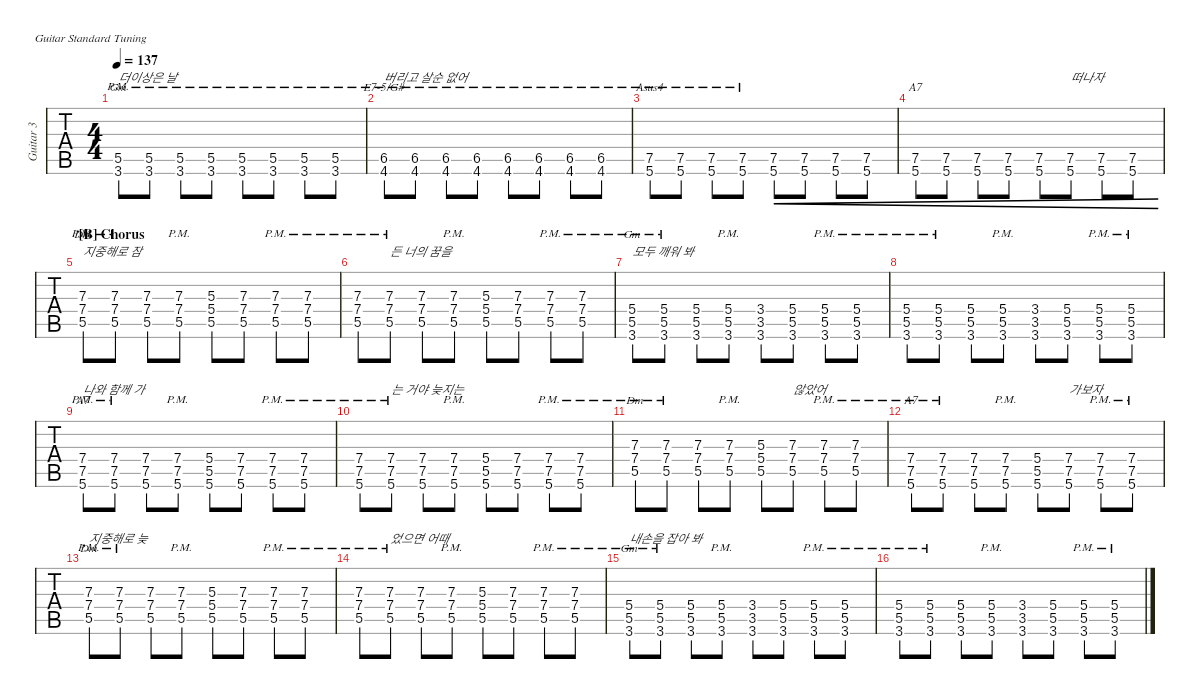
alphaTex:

\defaultSystemsLayout 4
\hideDynamics
\bracketExtendMode nobrackets
\track ("Guitar3" "Guitar 3") {defaultSystemsLayout 4 instrument overdrivenguitar}
\staff {tabs}
\tuning (E4 B3 G3 D3 A2 E2)
\chord ("Dm" x x 7 7 5 x) {firstfret 5 showdiagram false showfingering false}
\chord ("Gm" x x x 5 5 3) {showdiagram false showfingering false}
\chord ("A7" x x x 7 7 5) {firstfret 5 showdiagram false showfingering false}
\chord ("A7" x x x x 7 5) {firstfret 5 showdiagram false showfingering false}
\chord ("Gm" x x x x 5 3) {showdiagram false showfingering false}
\chord ("E7-5/G#" x x x x 6 4) {firstfret 4 showdiagram false showfingering false}
\chord ("Asus4" x x x x 7 5) {firstfret 5 showdiagram false showfingering false}
\ts (4 4)
\tempo 137
\clef g2
\ks f
(3.6{pm acc forcenatural} 5.5{pm acc forcenatural}).8{ch "Gm" txt "더이상은 날" dy mf} (3.6{pm acc forcenatural} 5.5{pm acc forcenatural}).8 (3.6{pm acc forcenatural} 5.5{pm acc forcenatural}).8 (3.6{pm acc forcenatural} 5.5{pm acc forcenatural}).8 (3.6{pm acc forcenatural} 5.5{pm acc forcenatural}).8 (3.6{pm acc forcenatural} 5.5{pm acc forcenatural}).8 (3.6{pm acc forcenatural} 5.5{pm acc forcenatural}).8 (3.6{pm acc forcenatural} 5.5{pm acc forcenatural}).8 |
(4.6{pm acc b} 6.5{pm acc b}).8{ch "E7-5/G#" txt "버리고 살순 없어"} (4.6{pm acc b} 6.5{pm acc b}).8 (4.6{pm acc b} 6.5{pm acc b}).8 (4.6{pm acc b} 6.5{pm acc b}).8 (4.6{pm acc b} 6.5{pm acc b}).8 (4.6{pm acc b} 6.5{pm acc b}).8 (4.6{pm acc b} 6.5{pm acc b}).8 (4.6{pm acc b} 6.5{pm acc b}).8 |
(5.6{pm acc forcenatural} 7.5{pm acc forcenatural}).8{ch "Asus4"} (5.6{pm acc forcenatural} 7.5{pm acc forcenatural}).8 (5.6{pm acc forcenatural} 7.5{pm acc forcenatural}).8 (5.6{pm acc forcenatural} 7.5{pm acc forcenatural}).8 (5.6{acc forcenatural} 7.5{acc forcenatural}).8{cre} (5.6{acc forcenatural} 7.5{acc forcenatural}).8{cre} (5.6{acc forcenatural} 7.5{acc forcenatural}).8{cre} (5.6{acc forcenatural} 7.5{acc forcenatural}).8{cre} |
(7.5{acc forcenatural} 5.6{acc forcenatural}).8{ch "A7" cre} (7.5{acc forcenatural} 5.6{acc forcenatural}).8{cre} (7.5{acc forcenatural} 5.6{acc forcenatural}).8{cre} (7.5{acc forcenatural} 5.6{acc forcenatural}).8{cre} (7.5{acc forcenatural} 5.6{acc forcenatural}).8{cre} (7.5{acc forcenatural} 5.6{acc forcenatural}).8{txt "떠나자" cre} (7.5{acc forcenatural} 5.6{acc forcenatural}).8{cre} (7.5{acc forcenatural} 5.6{acc forcenatural}).8{cre} |
\section ("B" "Chorus")
(5.5{pm acc forcenatural} 7.4{pm acc forcenatural} 7.3{pm acc forcenatural}).8{ch "Dm" txt "지중해로 잠"} (5.5{pm acc forcenatural} 7.4{pm acc forcenatural} 7.3{pm acc forcenatural}).8 (5.5{acc forcenatural} 7.4{acc forcenatural} 7.3{acc forcenatural}).8 (5.5{pm acc forcenatural} 7.4{pm acc forcenatural} 7.3{pm acc forcenatural}).8 (5.4{acc forcenatural} 5.3{acc forcenatural} 5.5{acc forcenatural}).8 (7.4{acc forcenatural} 5.5{acc forcenatural} 7.3{acc forcenatural}).8 (7.4{pm acc forcenatural} 5.5{pm acc forcenatural} 7.3{pm acc forcenatural}).8 (7.4{pm acc forcenatural} 5.5{pm acc forcenatural} 7.3{pm acc forcenatural}).8 |
(5.5{pm acc forcenatural} 7.4{pm acc forcenatural} 7.3{pm acc forcenatural}).8 (5.5{pm acc forcenatural} 7.4{pm acc forcenatural} 7.3{pm acc forcenatural}).8{txt "든 너의 꿈을"} (5.5{acc forcenatural} 7.4{acc forcenatural} 7.3{acc forcenatural}).8 (5.5{pm acc forcenatural} 7.4{pm acc forcenatural} 7.3{pm acc forcenatural}).8 (5.4{acc forcenatural} 5.3{acc forcenatural} 5.5{acc forcenatural}).8 (7.4{acc forcenatural} 5.5{acc forcenatural} 7.3{acc forcenatural}).8 (7.4{pm acc forcenatural} 5.5{pm acc forcenatural} 7.3{pm acc forcenatural}).8 (7.4{pm acc forcenatural} 5.5{pm acc forcenatural} 7.3{pm acc forcenatural}).8 |
(5.5{pm acc forcenatural} 5.4{pm acc forcenatural} 3.6{pm acc forcenatural}).8{ch "Gm" txt "모두 깨워 봐"} (5.5{pm acc forcenatural} 5.4{pm acc forcenatural} 3.6{pm acc forcenatural}).8 (5.5{acc forcenatural} 5.4{acc forcenatural} 3.6{acc forcenatural}).8 (5.5{pm acc forcenatural} 5.4{pm acc forcenatural} 3.6{pm acc forcenatural}).8 (3.4{acc forcenatural} 3.5{acc forcenatural} 3.6{acc forcenatural}).8 (5.4{acc forcenatural} 5.5{acc forcenatural} 3.6{acc forcenatural}).8 (5.4{pm acc forcenatural} 5.5{pm acc forcenatural} 3.6{pm acc forcenatural}).8 (5.4{pm acc forcenatural} 5.5{pm acc forcenatural} 3.6{pm acc forcenatural}).8 |
(5.5{pm acc forcenatural} 5.4{pm acc forcenatural} 3.6{pm acc forcenatural}).8 (5.5{pm acc forcenatural} 5.4{pm acc forcenatural} 3.6{pm acc forcenatural}).8 (5.5{acc forcenatural} 5.4{acc forcenatural} 3.6{acc forcenatural}).8 (5.5{pm acc forcenatural} 5.4{pm acc forcenatural} 3.6{pm acc forcenatural}).8 (3.4{acc forcenatural} 3.5{acc forcenatural} 3.6{acc forcenatural}).8 (5.4{acc forcenatural} 5.5{acc forcenatural} 3.6{acc forcenatural}).8 (5.4{pm acc forcenatural} 5.5{pm acc forcenatural} 3.6{pm acc forcenatural}).8 (5.4{pm acc forcenatural} 5.5{pm acc forcenatural} 3.6{pm acc forcenatural}).8 |
(7.5{pm acc forcenatural} 7.4{pm acc forcenatural} 5.6{pm acc forcenatural}).8{ch "A7" txt "나와 함께 가"} (7.5{pm acc forcenatural} 7.4{pm acc forcenatural} 5.6{pm acc forcenatural}).8 (7.5{acc forcenatural} 7.4{acc forcenatural} 5.6{acc forcenatural}).8 (7.5{pm acc forcenatural} 7.4{pm acc forcenatural} 5.6{pm acc forcenatural}).8 (5.4{acc forcenatural} 5.5{acc forcenatural} 5.6{acc forcenatural}).8 (7.4{acc forcenatural} 7.5{acc forcenatural} 5.6{acc forcenatural}).8 (7.4{pm acc forcenatural} 7.5{pm acc forcenatural} 5.6{pm acc forcenatural}).8 (7.4{pm acc forcenatural} 7.5{pm acc forcenatural} 5.6{pm acc forcenatural}).8 |
(7.5{pm acc forcenatural} 7.4{pm acc forcenatural} 5.6{pm acc forcenatural}).8 (7.5{pm acc forcenatural} 7.4{pm acc forcenatural} 5.6{pm acc forcenatural}).8{txt "는 거야 늦지는"} (7.5{acc forcenatural} 7.4{acc forcenatural} 5.6{acc forcenatural}).8 (7.5{pm acc forcenatural} 7.4{pm acc forcenatural} 5.6{pm acc forcenatural}).8 (5.4{acc forcenatural} 5.5{acc forcenatural} 5.6{acc forcenatural}).8 (7.4{acc forcenatural} 7.5{acc forcenatural} 5.6{acc forcenatural}).8 (7.4{pm acc forcenatural} 7.5{pm acc forcenatural} 5.6{pm acc forcenatural}).8 (7.4{pm acc forcenatural} 7.5{pm acc forcenatural} 5.6{pm acc forcenatural}).8 |
(5.5{pm acc forcenatural} 7.4{pm acc forcenatural} 7.3{pm acc forcenatural}).8{ch "Dm"} (5.5{pm acc forcenatural} 7.4{pm acc forcenatural} 7.3{pm acc forcenatural}).8 (5.5{acc forcenatural} 7.4{acc forcenatural} 7.3{acc forcenatural}).8 (5.5{pm acc forcenatural} 7.4{pm acc forcenatural} 7.3{pm acc forcenatural}).8 (5.4{acc forcenatural} 5.3{acc forcenatural} 5.5{acc forcenatural}).8 (7.4{acc forcenatural} 5.5{acc forcenatural} 7.3{acc forcenatural}).8{txt "않았어"} (7.4{pm acc forcenatural} 5.5{pm acc forcenatural} 7.3{pm acc forcenatural}).8 (7.4{pm acc forcenatural} 5.5{pm acc forcenatural} 7.3{pm acc forcenatural}).8 |
(7.5{pm acc forcenatural} 7.4{pm acc forcenatural} 5.6{pm acc forcenatural}).8{ch "A7"} (7.5{pm acc forcenatural} 7.4{pm acc forcenatural} 5.6{pm acc forcenatural}).8 (7.5{acc forcenatural} 7.4{acc forcenatural} 5.6{acc forcenatural}).8 (7.5{pm acc forcenatural} 7.4{pm acc forcenatural} 5.6{pm acc forcenatural}).8 (5.4{acc forcenatural} 5.5{acc forcenatural} 5.6{acc forcenatural}).8 (7.4{acc forcenatural} 7.5{acc forcenatural} 5.6{acc forcenatural}).8{txt "가보자"} (7.4{pm acc forcenatural} 7.5{pm acc forcenatural} 5.6{pm acc forcenatural}).8 (7.4{pm acc forcenatural} 7.5{pm acc forcenatural} 5.6{pm acc forcenatural}).8 |
(5.5{pm acc forcenatural} 7.4{pm acc forcenatural} 7.3{pm acc forcenatural}).8{ch "Dm" txt "지중해로 늦  "} (5.5{pm acc forcenatural} 7.4{pm acc forcenatural} 7.3{pm acc forcenatural}).8 (5.5{acc forcenatural} 7.4{acc forcenatural} 7.3{acc forcenatural}).8 (5.5{pm acc forcenatural} 7.4{pm acc forcenatural} 7.3{pm acc forcenatural}).8 (5.4{acc forcenatural} 5.3{acc forcenatural} 5.5{acc forcenatural}).8 (7.4{acc forcenatural} 5.5{acc forcenatural} 7.3{acc forcenatural}).8 (7.4{pm acc forcenatural} 5.5{pm acc forcenatural} 7.3{pm acc forcenatural}).8 (7.4{pm acc forcenatural} 5.5{pm acc forcenatural} 7.3{pm acc forcenatural}).8 |
(5.5{pm acc forcenatural} 7.4{pm acc forcenatural} 7.3{pm acc forcenatural}).8 (5.5{pm acc forcenatural} 7.4{pm acc forcenatural} 7.3{pm acc forcenatural}).8{txt "었으면 어때"} (5.5{acc forcenatural} 7.4{acc forcenatural} 7.3{acc forcenatural}).8 (5.5{pm acc forcenatural} 7.4{pm acc forcenatural} 7.3{pm acc forcenatural}).8 (5.4{acc forcenatural} 5.3{acc forcenatural} 5.5{acc forcenatural}).8 (7.4{acc forcenatural} 5.5{acc forcenatural} 7.3{acc forcenatural}).8 (7.4{pm acc forcenatural} 5.5{pm acc forcenatural} 7.3{pm acc forcenatural}).8 (7.4{pm acc forcenatural} 5.5{pm acc forcenatural} 7.3{pm acc forcenatural}).8 |
(5.5{pm acc forcenatural} 5.4{pm acc forcenatural} 3.6{pm acc forcenatural}).8{ch "Gm" txt "내손을 잡아 봐"} (5.5{pm acc forcenatural} 5.4{pm acc forcenatural} 3.6{pm acc forcenatural}).8 (5.5{acc forcenatural} 5.4{acc forcenatural} 3.6{acc forcenatural}).8 (5.5{pm acc forcenatural} 5.4{pm acc forcenatural} 3.6{pm acc forcenatural}).8 (3.4{acc forcenatural} 3.5{acc forcenatural} 3.6{acc forcenatural}).8 (5.4{acc forcenatural} 5.5{acc forcenatural} 3.6{acc forcenatural}).8 (5.4{pm acc forcenatural} 5.5{pm acc forcenatural} 3.6{pm acc forcenatural}).8 (5.4{pm acc forcenatural} 5.5{pm acc forcenatural} 3.6{pm acc forcenatural}).8 |
(5.5{pm acc forcenatural} 5.4{pm acc forcenatural} 3.6{pm acc forcenatural}).8 (5.5{pm acc forcenatural} 5.4{pm acc forcenatural} 3.6{pm acc forcenatural}).8 (5.5{acc forcenatural} 5.4{acc forcenatural} 3.6{acc forcenatural}).8 (5.5{pm acc forcenatural} 5.4{pm acc forcenatural} 3.6{pm acc forcenatural}).8 (3.4{acc forcenatural} 3.5{acc forcenatural} 3.6{acc forcenatural}).8 (5.4{acc forcenatural} 5.5{acc forcenatural} 3.6{acc forcenatural}).8 (5.4{pm acc forcenatural} 5.5{pm acc forcenatural} 3.6{pm acc forcenatural}).8 (5.4{pm acc forcenatural} 5.5{pm acc forcenatural} 3.6{pm acc forcenatural}).8
